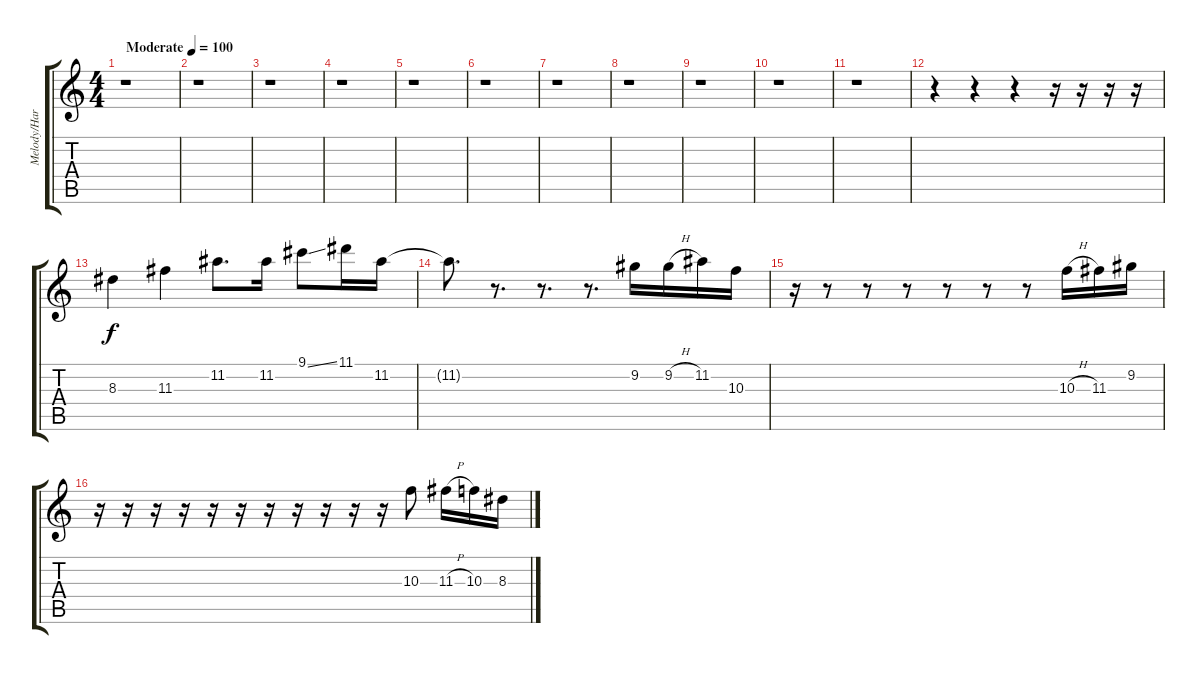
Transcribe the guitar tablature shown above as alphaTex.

\track ("Melody/Harmonies" "Melody/Har") {instrument acousticguitarsteel}
\staff {score tabs}
\tuning (E4 B3 G3 D3 A2 E2) {hide}
\ts (4 4)
\tempo (100 "Moderate")
\clef g2
\ks c
r.1{dy f instrument acousticguitarsteel} |
r.1 |
r.1 |
r.1 |
r.1 |
r.1 |
r.1 |
r.1 |
r.1 |
r.1 |
r.1 |
r.4 r.4 r.4 r.16 r.16 r.16 r.16 |
8.3.4 11.3.4 11.2.8{d} 11.2.16 9.1{ss}.8 11.1.16 11.2.16 |
11.2{t}.8{d} r.8{d} r.8{d} r.8{d} 9.2.16 9.2{h}.16 11.2.16 10.3.16 |
r.16 r.8 r.8 r.8 r.8 r.8 r.8 10.3{h}.16 11.3.16 9.2.16 |
r.16 r.16 r.16 r.16 r.16 r.16 r.16 r.16 r.16 r.16 r.16 10.3.8 11.3{h}.16 10.3.16 8.3.16
